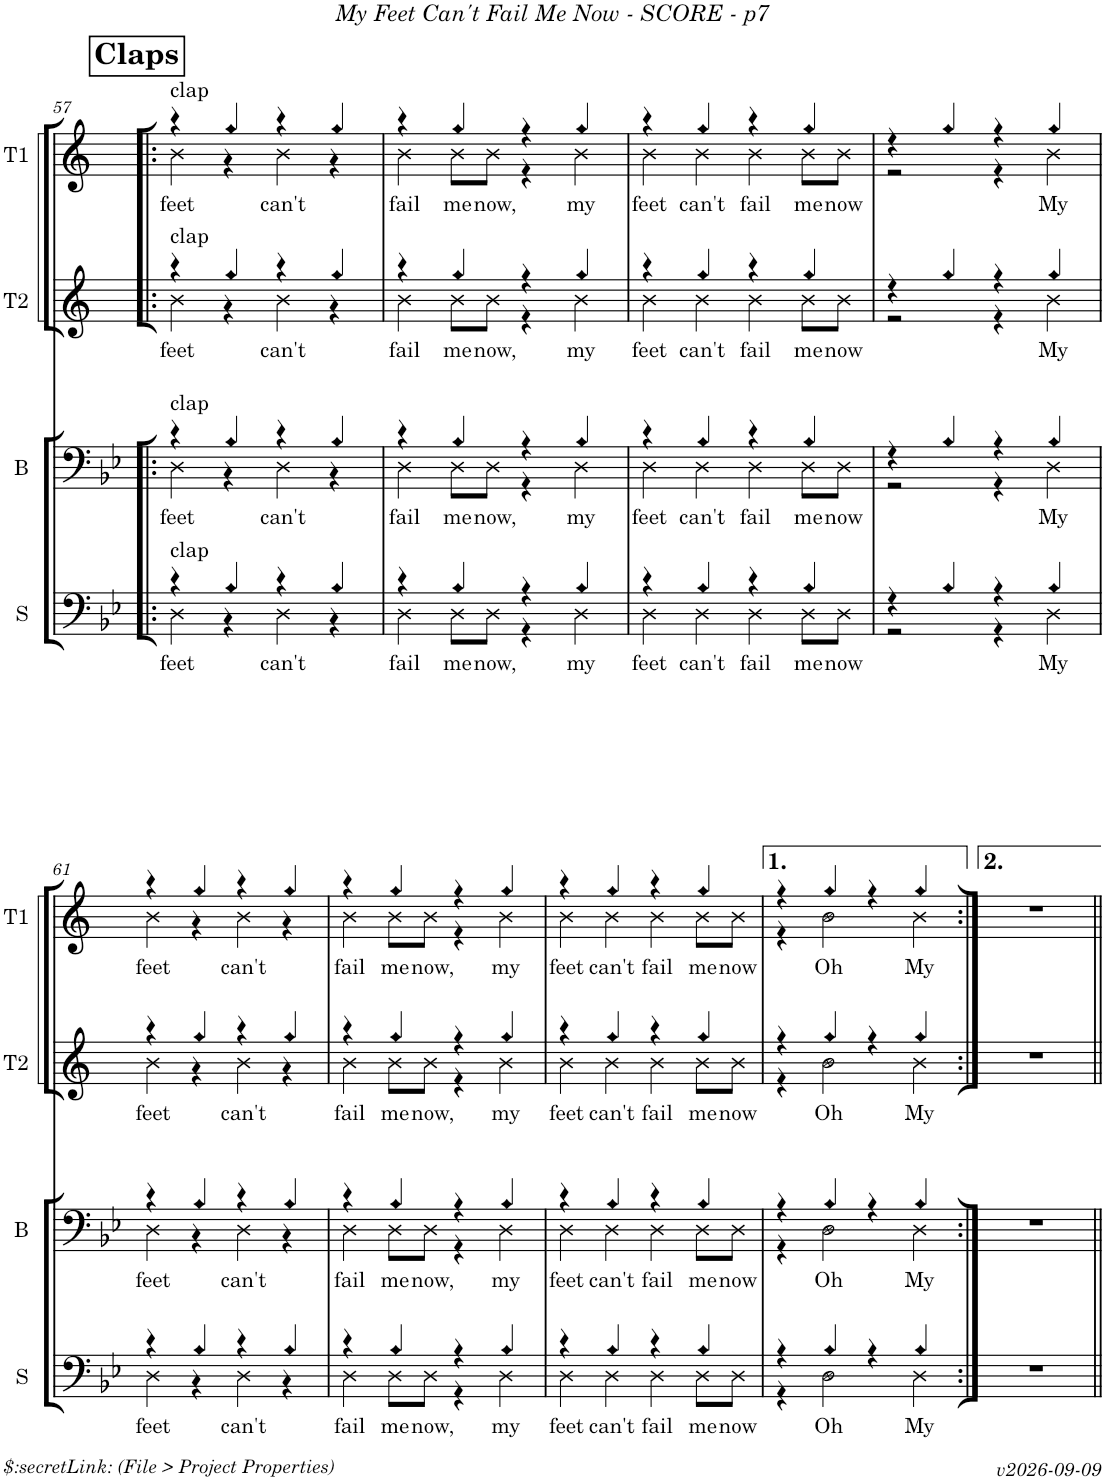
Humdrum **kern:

**kern	**text	**kern	**text	**kern	**text	**kern	**text
*part4	*part4	*part3	*part3	*part2	*part2	*part1	*part1
*staff4	*staff4	*staff3	*staff3	*staff2	*staff2	*staff1	*staff1
*I"Sousa	*	*I"Trombone	*	*I"Trumpet 2	*	*I"Trumpet 1	*
*I'S	*	*	*	*I'T2	*	*I'T1	*
!!LO:PB:g=z
*clefF4	*	*clefF4	*	*clefG2	*	*clefG2	*
*	*	*	*	*Trd1c2	*	*Trd1c2	*
*k[b-e-]	*	*k[b-e-]	*	*k[]	*	*k[]	*
*M4/4	*	*M4/4	*	*M4/4	*	*M4/4	*
!!LO:REH:place=s1:a:B:cj:fs=14:t=Claps
=57!|:	=57!|:	=57!|:	=57!|:	=57!|:	=57!|:	=57!|:	=57!|:
*^	*	*	*	*	*	*	*
!	!	!	!	!	!	!	!LO:TX:a:t=clap	!
!	!	!	!	!	!LO:TX:a:t=clap	!	!	!
!	!	!	!LO:TX:a:t=clap	!	!	!	!	!
!LO:TX:a:t=clap	!	!	!	!	!	!	!	!
!	!	!LO:LY:b	!	!LO:LY:b	!	!LO:LY:b	!	!LO:LY:b
*	*	*	*^	*	*^	*	*^	*
4r	4EE-\	feet	4r	4EE-\	feet	4r	4c\	feet	4r	4c\	feet
4B-/	4r	.	4B-/	4r	.	4gg/	4r	.	4gg/	4r	.
!	!	!LO:LY:b	!	!	!LO:LY:b	!	!	!LO:LY:b	!	!	!LO:LY:b
4r	4EE-\	can't	4r	4EE-\	can't	4r	4c\	can't	4r	4c\	can't
4B-/	4r	.	4B-/	4r	.	4gg/	4r	.	4gg/	4r	.
=58	=58	=58	=58	=58	=58	=58	=58	=58	=58	=58	=58
!	!	!LO:LY:b	!	!	!LO:LY:b	!	!	!LO:LY:b	!	!	!LO:LY:b
4r	4EE-\	fail	4r	4EE-\	fail	4r	4c\	fail	4r	4c\	fail
!	!	!LO:LY:b	!	!	!LO:LY:b	!	!	!LO:LY:b	!	!	!LO:LY:b
4B-/	8EE-\L	me	4B-/	8EE-\L	me	4gg/	8c\L	me	4gg/	8c\L	me
!	!	!LO:LY:b	!	!	!LO:LY:b	!	!	!LO:LY:b	!	!	!LO:LY:b
.	8EE-\J	now,	.	8EE-\J	now,	.	8c\J	now,	.	8c\J	now,
4r	4r	.	4r	4r	.	4r	4r	.	4r	4r	.
!	!	!LO:LY:b	!	!	!LO:LY:b	!	!	!LO:LY:b	!	!	!LO:LY:b
4B-/	4EE-\	my	4B-/	4EE-\	my	4gg/	4c\	my	4gg/	4c\	my
=59	=59	=59	=59	=59	=59	=59	=59	=59	=59	=59	=59
!	!	!LO:LY:b	!	!	!LO:LY:b	!	!	!LO:LY:b	!	!	!LO:LY:b
4r	4EE-\	feet	4r	4EE-\	feet	4r	4c\	feet	4r	4c\	feet
!	!	!LO:LY:b	!	!	!LO:LY:b	!	!	!LO:LY:b	!	!	!LO:LY:b
4B-/	4EE-\	can't	4B-/	4EE-\	can't	4gg/	4c\	can't	4gg/	4c\	can't
!	!	!LO:LY:b	!	!	!LO:LY:b	!	!	!LO:LY:b	!	!	!LO:LY:b
4r	4EE-\	fail	4r	4EE-\	fail	4r	4c\	fail	4r	4c\	fail
!	!	!LO:LY:b	!	!	!LO:LY:b	!	!	!LO:LY:b	!	!	!LO:LY:b
4B-/	8EE-\L	me	4B-/	8EE-\L	me	4gg/	8c\L	me	4gg/	8c\L	me
!	!	!LO:LY:b	!	!	!LO:LY:b	!	!	!LO:LY:b	!	!	!LO:LY:b
.	8EE-\J	now	.	8EE-\J	now	.	8c\J	now	.	8c\J	now
=60	=60	=60	=60	=60	=60	=60	=60	=60	=60	=60	=60
4r	2r	.	4r	2r	.	4r	2r	.	4r	2r	.
4B-/	.	.	4B-/	.	.	4gg/	.	.	4gg/	.	.
4r	4r	.	4r	4r	.	4r	4r	.	4r	4r	.
!	!	!LO:LY:b	!	!	!LO:LY:b	!	!	!LO:LY:b	!	!	!LO:LY:b
4B-/	4EE-\	My	4B-/	4EE-\	My	4gg/	4c\	My	4gg/	4c\	My
!!LO:LB:g=z	!!
=61	=61	=61	=61	=61	=61	=61	=61	=61	=61	=61	=61
!	!	!LO:LY:b	!	!	!LO:LY:b	!	!	!LO:LY:b	!	!	!LO:LY:b
4r	4EE-\	feet	4r	4EE-\	feet	4r	4c\	feet	4r	4c\	feet
4B-/	4r	.	4B-/	4r	.	4gg/	4r	.	4gg/	4r	.
!	!	!LO:LY:b	!	!	!LO:LY:b	!	!	!LO:LY:b	!	!	!LO:LY:b
4r	4EE-\	can't	4r	4EE-\	can't	4r	4c\	can't	4r	4c\	can't
4B-/	4r	.	4B-/	4r	.	4gg/	4r	.	4gg/	4r	.
=62	=62	=62	=62	=62	=62	=62	=62	=62	=62	=62	=62
!	!	!LO:LY:b	!	!	!LO:LY:b	!	!	!LO:LY:b	!	!	!LO:LY:b
4r	4EE-\	fail	4r	4EE-\	fail	4r	4c\	fail	4r	4c\	fail
!	!	!LO:LY:b	!	!	!LO:LY:b	!	!	!LO:LY:b	!	!	!LO:LY:b
4B-/	8EE-\L	me	4B-/	8EE-\L	me	4gg/	8c\L	me	4gg/	8c\L	me
!	!	!LO:LY:b	!	!	!LO:LY:b	!	!	!LO:LY:b	!	!	!LO:LY:b
.	8EE-\J	now,	.	8EE-\J	now,	.	8c\J	now,	.	8c\J	now,
4r	4r	.	4r	4r	.	4r	4r	.	4r	4r	.
!	!	!LO:LY:b	!	!	!LO:LY:b	!	!	!LO:LY:b	!	!	!LO:LY:b
4B-/	4EE-\	my	4B-/	4EE-\	my	4gg/	4c\	my	4gg/	4c\	my
=63	=63	=63	=63	=63	=63	=63	=63	=63	=63	=63	=63
!	!	!LO:LY:b	!	!	!LO:LY:b	!	!	!LO:LY:b	!	!	!LO:LY:b
4r	4EE-\	feet	4r	4EE-\	feet	4r	4c\	feet	4r	4c\	feet
!	!	!LO:LY:b	!	!	!LO:LY:b	!	!	!LO:LY:b	!	!	!LO:LY:b
4B-/	4EE-\	can't	4B-/	4EE-\	can't	4gg/	4c\	can't	4gg/	4c\	can't
!	!	!LO:LY:b	!	!	!LO:LY:b	!	!	!LO:LY:b	!	!	!LO:LY:b
4r	4EE-\	fail	4r	4EE-\	fail	4r	4c\	fail	4r	4c\	fail
!	!	!LO:LY:b	!	!	!LO:LY:b	!	!	!LO:LY:b	!	!	!LO:LY:b
4B-/	8EE-\L	me	4B-/	8EE-\L	me	4gg/	8c\L	me	4gg/	8c\L	me
!	!	!LO:LY:b	!	!	!LO:LY:b	!	!	!LO:LY:b	!	!	!LO:LY:b
.	8EE-\J	now	.	8EE-\J	now	.	8c\J	now	.	8c\J	now
=64	=64	=64	=64	=64	=64	=64	=64	=64	=64	=64	=64
4r	4r	.	4r	4r	.	4r	4r	.	4r	4r	.
!	!	!LO:LY:b	!	!	!LO:LY:b	!	!	!LO:LY:b	!	!	!LO:LY:b
4B-/	2EE-\	Oh	4B-/	2EE-\	Oh	4gg/	2c\	Oh	4gg/	2c\	Oh
4r	.	.	4r	.	.	4r	.	.	4r	.	.
!	!	!LO:LY:b	!	!	!LO:LY:b	!	!	!LO:LY:b	!	!	!LO:LY:b
4B-/	4EE-\	My	4B-/	4EE-\	My	4gg/	4c\	My	4gg/	4c\	My
*v	*v	*	*	*	*	*v	*v	*	*v	*v	*
*	*	*v	*v	*	*	*	*	*
=65:|!	=65:|!	=65:|!	=65:|!	=65:|!	=65:|!	=65:|!	=65:|!
1r	.	1r	.	1r	.	1r	.
=||	=||	=||	=||	=||	=||	=||	=||
*-	*-	*-	*-	*-	*-	*-	*-
